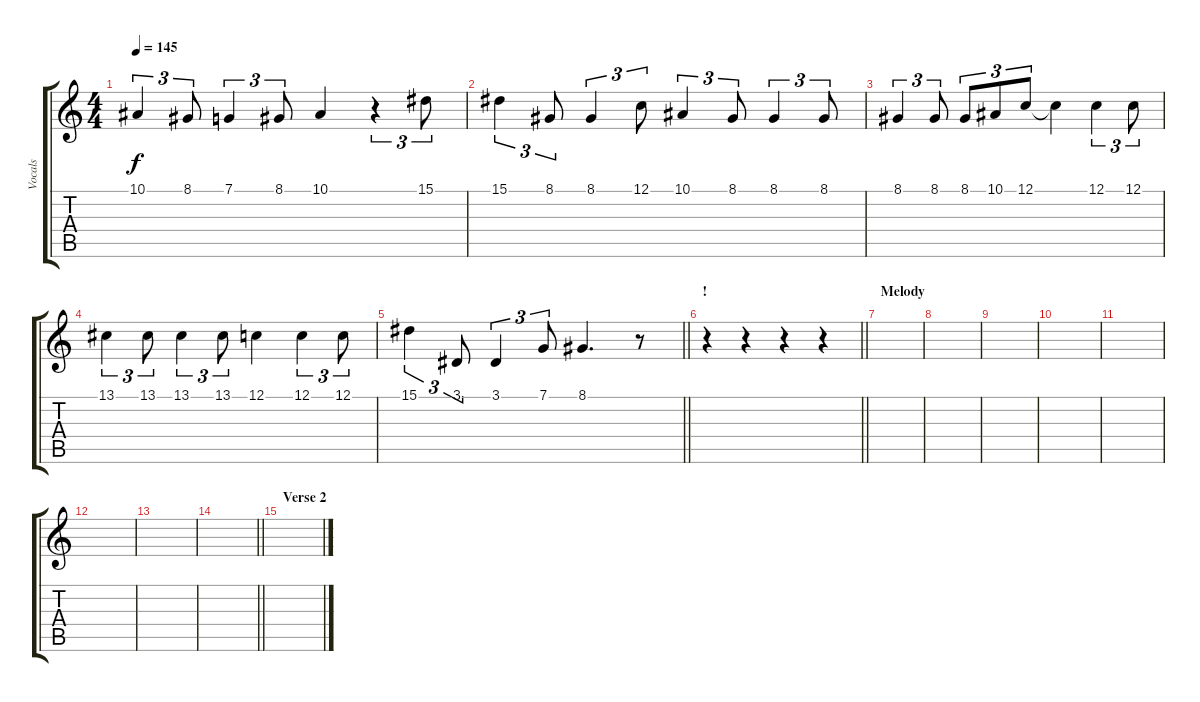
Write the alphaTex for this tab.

\track ("Vocals" "Vocals") {instrument lead2sawtooth}
\staff {score tabs}
\tuning (C4 G3 Eb3 Bb2 F2 C2) {hide}
\ts (4 4)
\tempo 145
\clef g2
\ks c
10.1.4{tu (3 2) dy f} 8.1.8{tu (3 2)} 7.1.4{tu (3 2)} 8.1.8{tu (3 2)} 10.1.4 r.4{tu (3 2)} 15.1.8{tu (3 2)} |
15.1.4{tu (3 2)} 8.1.8{tu (3 2)} 8.1.4{tu (3 2)} 12.1.8{tu (3 2)} 10.1.4{tu (3 2)} 8.1.8{tu (3 2)} 8.1.4{tu (3 2)} 8.1.8{tu (3 2)} |
8.1.4{tu (3 2)} 8.1.8{tu (3 2)} 8.1.8{tu (3 2)} 10.1.8{tu (3 2)} 12.1.8{tu (3 2)} 12.1{t}.4 12.1.4{tu (3 2)} 12.1.8{tu (3 2)} |
13.1.4{tu (3 2)} 13.1.8{tu (3 2)} 13.1.4{tu (3 2)} 13.1.8{tu (3 2)} 12.1.4 12.1.4{tu (3 2)} 12.1.8{tu (3 2)} |
\barLineRight lightlight
15.1.4{tu (3 2)} 3.1.8{tu (3 2)} 3.1.4{tu (3 2)} 7.1.8{tu (3 2)} 8.1.4{d} r.8 |
\section ("" "!")
\barLineRight lightlight
r.4 r.4 r.4 r.4 |
\section ("" "Melody")
|
|
|
|
|
|
|
\barLineRight lightlight
|
\section ("" "Verse 2")
